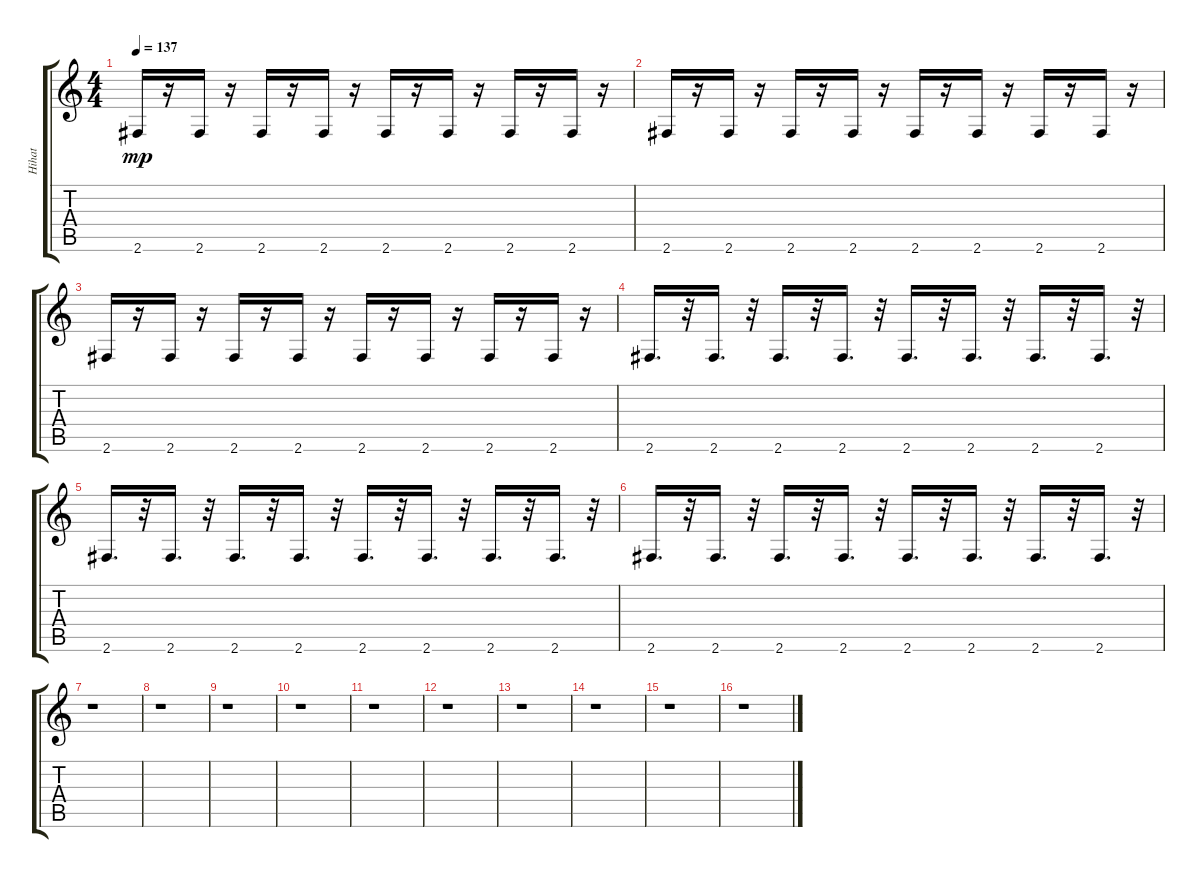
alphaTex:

\track ("Hihat" "Hihat") {mute instrument acousticguitarsteel}
\staff {score tabs}
\tuning (E4 B3 G3 D3 A2 E2) {hide}
\ts (4 4)
\tempo 137
\clef g2
\ks c
2.6.16{dy mp} r.16 2.6.16 r.16 2.6.16 r.16 2.6.16 r.16 2.6.16 r.16 2.6.16 r.16 2.6.16 r.16 2.6.16 r.16 |
2.6.16 r.16 2.6.16 r.16 2.6.16 r.16 2.6.16 r.16 2.6.16 r.16 2.6.16 r.16 2.6.16 r.16 2.6.16 r.16 |
2.6.16 r.16 2.6.16 r.16 2.6.16 r.16 2.6.16 r.16 2.6.16 r.16 2.6.16 r.16 2.6.16 r.16 2.6.16 r.16 |
2.6.16{d} r.32 2.6.16{d} r.32 2.6.16{d} r.32 2.6.16{d} r.32 2.6.16{d} r.32 2.6.16{d} r.32 2.6.16{d} r.32 2.6.16{d} r.32 |
2.6.16{d} r.32 2.6.16{d} r.32 2.6.16{d} r.32 2.6.16{d} r.32 2.6.16{d} r.32 2.6.16{d} r.32 2.6.16{d} r.32 2.6.16{d} r.32 |
2.6.16{d} r.32 2.6.16{d} r.32 2.6.16{d} r.32 2.6.16{d} r.32 2.6.16{d} r.32 2.6.16{d} r.32 2.6.16{d} r.32 2.6.16{d} r.32 |
r.1 |
r.1 |
r.1 |
r.1 |
r.1 |
r.1 |
r.1 |
r.1 |
r.1 |
r.1
